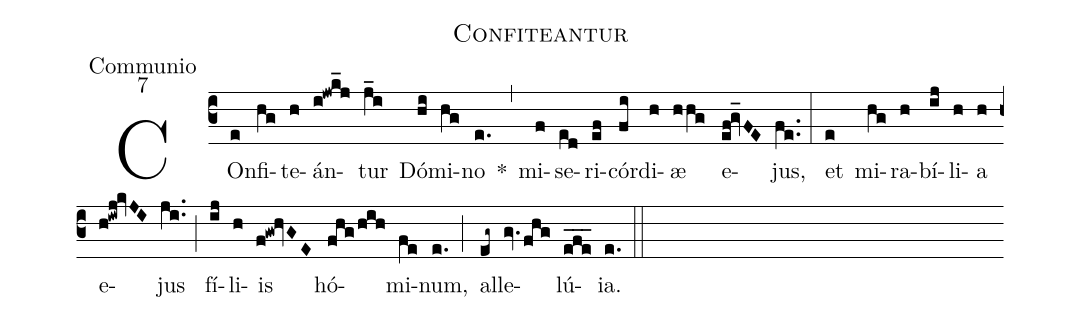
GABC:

name: Confiteantur;
office-part: Communio;
mode: 7;
%%
(c3) COn(e)fi(hg)te(h)án(i!jwk_j)tur(j_i) Dó(hi)mi(hg)no(e.) *(,) mi(f)se(ed)ri(ef)cór(fi)di(h)æ(hhg) e(ef!gv_FE)jus,(fe..) (:)
et(e) mi(hg)ra(h)bí(ij)li(h)a(h) e(h!iwj!kvJI)jus(ji..) (;) fí(ij)li(h)is(f!gw!hvGE) hó(fhg/hih)mi(fe)num,(e.) (;) al(eg~)le(gv.fhg)lú(efe___)ia.(e.) (::)
